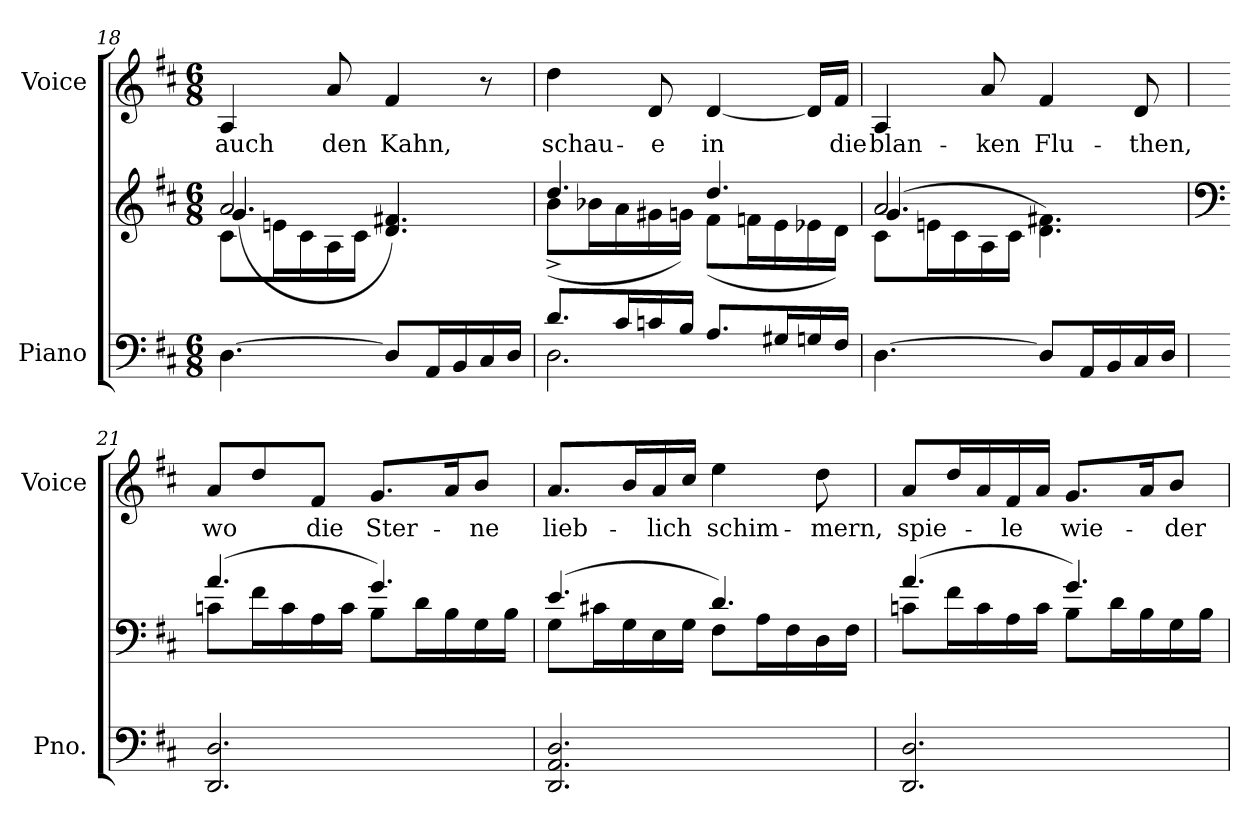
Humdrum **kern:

**kern	**kern	**kern	**text
*part2	*part2	*part1	*part1
*staff3	*staff2	*staff1	*staff1
*I"Piano	*	*I"Voice	*
*I'Pno.	*	*I'Voice	*
!!LO:LB:g=z
*clefF4	*clefG2	*clefG2	*
*k[f#c#]	*k[f#c#]	*k[f#c#]	*
*D:	*D:	*D:	*
*M6/8	*M6/8	*M6/8	*
=18	=18	=18	=18
*	*^	*	*
*	*	*^	*	*
!	!	!	!	!	!LO:LY:b:color=#000000
[>4.Di\	2.ai/	(4.gi/	8c#i\L	4Ai/	auch
.	.	.	16eni\L	.	.
.	.	.	16c#i\	.	.
!	!	!	!	!	!LO:LY:b:color=#000000
.	.	.	16Ai\	8ai/	den
.	.	.	16c#i\JJ	.	.
!	!	!	!	!	!LO:LY:b:color=#000000
8Di/L]	.	4.di/ 4.f#Xi)	4.ryy	4f#i/	Kahn,
16AAi/L	.	.	.	.	.
16BBi/	.	.	.	.	.
16C#i/	.	.	.	8r	.
16Di/JJ	.	.	.	.	.
*	*	*v	*v	*	*
=19	=19	=19	=19	=19
*^	*	*	*	*
!	!	!	!	!	!LO:LY:b:color=#000000
8.di/L	2.Di\	4.ddi/	(8b^i\L	4ddi\	schau-
.	.	.	16b-Xi\L	.	.
16c#i/L	.	.	16ai\	.	.
!	!	!	!	!	!LO:LY:b:color=#000000
16cni/	.	.	16g#Xi\	8di/	-e
16Bi/JJ	.	.	16gni\JJ)	.	.
!	!	!	!	!	!LO:LY:b:color=#000000
8.Ai/L	.	4.ddi/	(8f#i\L	[<4di/	in
.	.	.	16fni\L	.	.
16G#Xi/L	.	.	16ei\	.	.
16Gni/	.	.	16e-Xi\	16di/LL]	.
!	!	!	!	!	!LO:LY:b:color=#000000
16F#i/JJ	.	.	16di\JJ)	16f#i/JJ	die
*v	*v	*	*	*	*
=20	=20	=20	=20	=20
*	*	*^	*	*
!	!	!	!	!	!LO:LY:b:color=#000000
[>4.Di\	2.ai/	(4.gi/	8c#i\L	4Ai/	blan-
.	.	.	16eni\L	.	.
.	.	.	16c#i\	.	.
!	!	!	!	!	!LO:LY:b:color=#000000
.	.	.	16Ai\	8ai/	-ken
.	.	.	16c#i\JJ	.	.
!	!	!	!	!	!LO:LY:b:color=#000000
8Di/L]	.	4.di\ 4.f#Xi)	4.ryy	4f#i/	Flu-
16AAi/L	.	.	.	.	.
16BBi/	.	.	.	.	.
!	!	!	!	!	!LO:LY:b:color=#000000
16C#i/	.	.	.	8di/	-then,
16Di/JJ	.	.	.	.	.
*	*v	*v	*v	*	*
=21	=21	=21	=21
*	*clefF4	*	*
*	*^	*	*
!	!	!	!	!LO:LY:b:color=#000000
2.DDi/ 2.Di	(4.ai/	8cni\L	8ai/L	wo
.	.	16f#i\L	8ddi/	.
.	.	16ci\	.	.
!	!	!	!	!LO:LY:b:color=#000000
.	.	16Ai\	8f#i/J	die
.	.	16ci\JJ	.	.
!	!	!	!	!LO:LY:b:color=#000000
.	4.gi/)	8Bi\L	8.gi/L	Ster-
.	.	16di\L	.	.
.	.	16Bi\	16ai/k	.
!	!	!	!	!LO:LY:b:color=#000000
.	.	16Gi\	8bi/J	-ne
.	.	16Bi\JJ	.	.
!!LO:LB:g=z
=22	=22	=22	=22	=22
!	!	!	!	!LO:LY:b:color=#000000
2.DDi/ 2.AAi 2.Di	(4.ei/	8Gi\L	8.ai/L	lieb-
.	.	16c#Xi\L	.	.
.	.	16Gi\	16bi/L	.
!	!	!	!	!LO:LY:b:color=#000000
.	.	16Ei\	16ai/	-lich
.	.	16Gi\JJ	16cc#i/JJ	.
!	!	!	!	!LO:LY:b:color=#000000
.	4.di/)	8F#i\L	4eei\	schim-
.	.	16Ai\L	.	.
.	.	16F#i\	.	.
!	!	!	!	!LO:LY:b:color=#000000
.	.	16Di\	8ddi\	-mern,
.	.	16F#i\JJ	.	.
=23	=23	=23	=23	=23
!	!	!	!	!LO:LY:b:color=#000000
2.DDi/ 2.Di	(4.ai/	8cni\L	8ai/L	spie-
.	.	16f#i\L	16ddi/L	.
.	.	16ci\	16ai/	.
!	!	!	!	!LO:LY:b:color=#000000
.	.	16Ai\	16f#i/	-le
.	.	16ci\JJ	16ai/JJ	.
!	!	!	!	!LO:LY:b:color=#000000
.	4.gi/)	8Bi\L	8.gi/L	wie-
.	.	16di\L	.	.
.	.	16Bi\	16ai/k	.
!	!	!	!	!LO:LY:b:color=#000000
.	.	16Gi\	8bi/J	-der
.	.	16Bi\JJ	.	.
*	*v	*v	*	*
=	=	=	=
*-	*-	*-	*-
